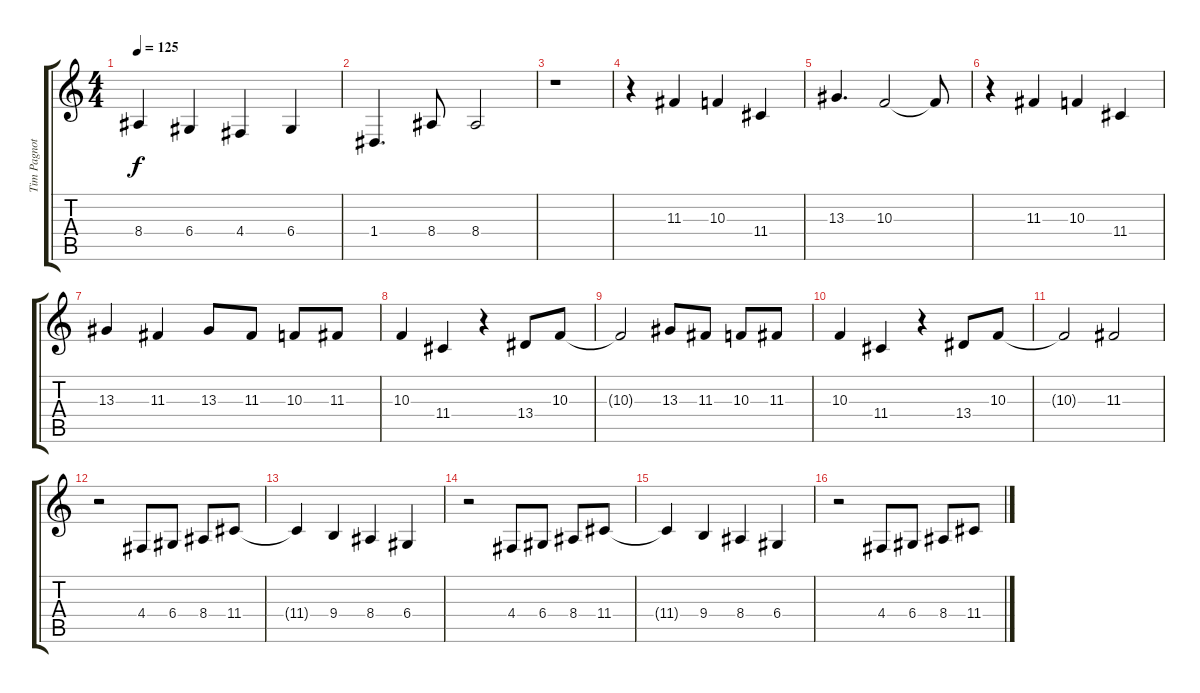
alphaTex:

\track ("Tim Pagnota  (chant)" "Tim Pagnot") {instrument harmonica}
\staff {score tabs}
\tuning (E4 B3 G3 D3 A2 E2) {hide}
\ts (4 4)
\tempo 125
\clef g2
\ks c
8.4.4{dy f} 6.4.4 4.4.4 6.4.4 |
1.4.4{d} 8.4.8 8.4.2 |
r.1 |
r.4 11.3.4 10.3.4 11.4.4 |
13.3.4{d} 10.3.2 10.3{t}.8 |
r.4 11.3.4 10.3.4 11.4.4 |
13.3.4 11.3.4 13.3.8 11.3.8 10.3.8 11.3.8 |
10.3.4 11.4.4 r.4 13.4.8 10.3.8 |
10.3{t}.2 13.3.8 11.3.8 10.3.8 11.3.8 |
10.3.4 11.4.4 r.4 13.4.8 10.3.8 |
10.3{t}.2 11.3.2 |
r.2 4.4.8 6.4.8 8.4.8 11.4.8 |
11.4{t}.4 9.4.4 8.4.4 6.4.4 |
r.2 4.4.8 6.4.8 8.4.8 11.4.8 |
11.4{t}.4 9.4.4 8.4.4 6.4.4 |
r.2 4.4.8 6.4.8 8.4.8 11.4.8
